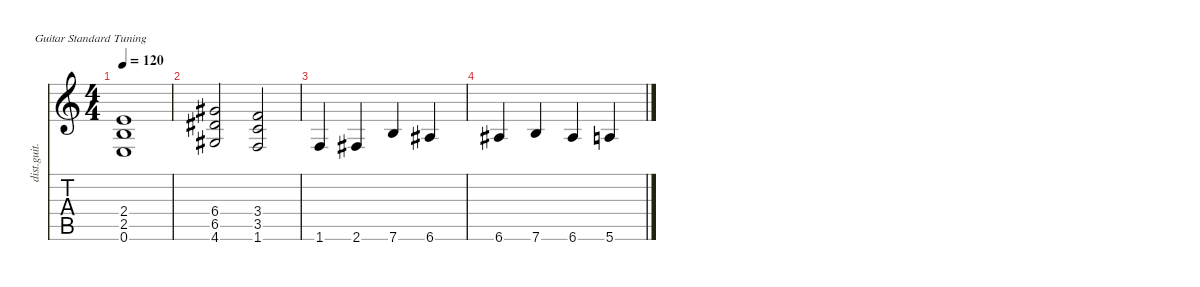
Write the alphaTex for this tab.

\defaultSystemsLayout 4
\hideDynamics
\bracketExtendMode nobrackets
\otherSystemsTrackNameOrientation horizontal
\track ("Distortion Guitar" "dist.guit.") {instrument distortionguitar}
\staff {score tabs}
\tuning (E4 B3 G3 D3 A2 E2)
\ts (4 4)
\tempo 120
\clef g2
\ks c
(0.6 2.5 2.4).1{dy mf instrument distortionguitar beam Up} |
(4.6{acc #} 6.5{acc #} 6.4{acc #}).2{beam Up} (1.6 3.5 3.4).2{beam Up} |
1.6.4{beam Up} 2.6{acc #}.4{beam Up} 7.6.4{beam Up} 6.6{acc #}.4{beam Up} |
6.6{acc #}.4{beam Up} 7.6.4{beam Up} 6.6{acc #}.4{beam Up} 5.6.4{beam Up}
